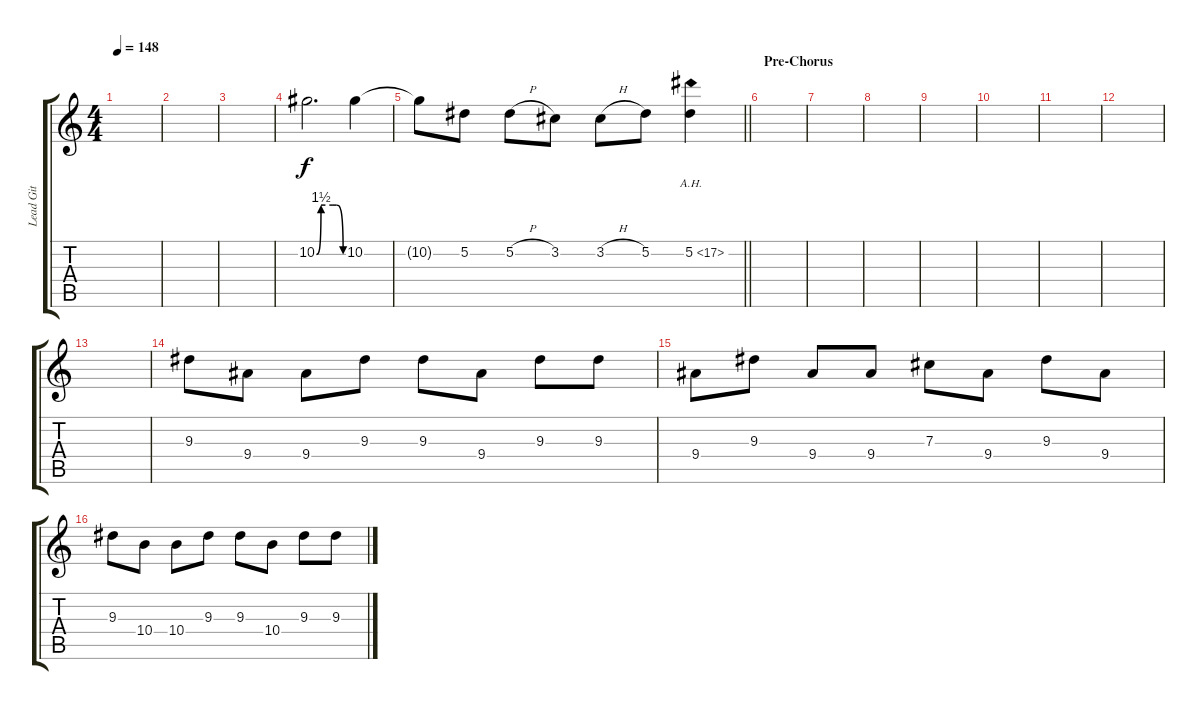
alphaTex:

\track ("Lead Git" "Lead Git") {instrument distortionguitar}
\staff {score tabs}
\tuning (Eb4 Bb3 Gb3 Db3 Ab2 Eb2) {hide}
\ts (4 4)
\tempo 148
\clef g2
\ks c
|
|
|
10.2{be (custom 0 0 10 6 20 6 37 6 45 6 60 0)}.2{d} 10.2.4 |
\barLineRight lightlight
10.2{t}.8 5.2.8 5.2{h}.8 3.2.8 3.2{h}.8 5.2.8 5.2{ah 12}.4 |
\section ("" "Pre-Chorus")
|
|
|
|
|
|
|
|
9.3.8 9.4.8 9.4.8 9.3.8 9.3.8 9.4.8 9.3.8 9.3.8 |
9.4.8 9.3.8 9.4.8 9.4.8 7.3.8 9.4.8 9.3.8 9.4.8 |
9.3.8 10.4.8 10.4.8 9.3.8 9.3.8 10.4.8 9.3.8 9.3.8
